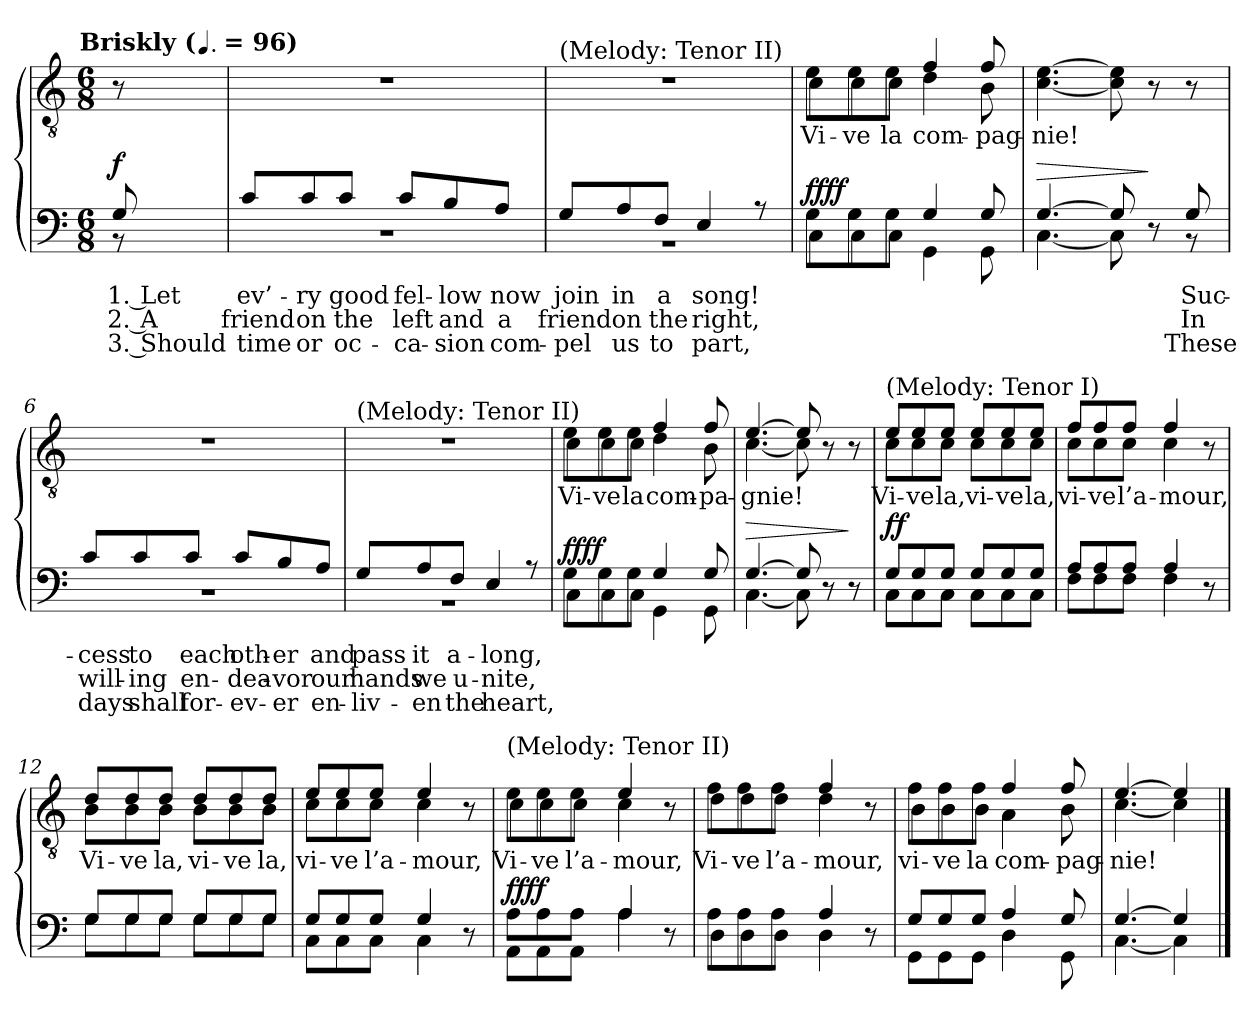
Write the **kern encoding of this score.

**kern	**text	**text	**text	**kern	**text	**dynam
*part1	*part1	*part1	*part1	*part1	*part1	*part1
*staff2	*staff2	*staff2	*staff2	*staff1	*staff1	*staff1/2
*clefF4	*	*	*	*clefGv2	*	*
!!LO:TX:omd:t=Briskly ([quarter-dot] = 96)
*M6/8	*	*	*	*M6/8	*	*
*MM144	*	*	*	*MM144	*	*
=1	=1	=1	=1	=1	=1	=1
*^	*	*	*	*	*	*
!	!	!	!	!	!	!	!LO:DY:a=2
8G/	8r	1. Let	2. A	3. Should	8r	.	f
=2	=2	=2	=2	=2	=2	=2	=2
8c/L	2.r	ev’-	friend	time	2.r	.	.
8c/	.	-ry	on	or	.	.	.
8c/J	.	good	the	oc-	.	.	.
8cL	.	fel-	left	-ca-	.	.	.
8B	.	-low	and	-sion	.	.	.
8AJ	.	now	a	com-	.	.	.
=3	=3	=3	=3	=3	=3	=3	=3
!	!	!	!	!	!LO:TX:t=(Melody&colon; Tenor II)	!	!
8G/L	2.r	join	friend	-pel	2.r	.	.
8A/	.	in	on	us	.	.	.
8F/J	.	a	the	to	.	.	.
4E	.	song!	right,	part,	.	.	.
8r	.	.	.	.	.	.	.
=4	=4	=4	=4	=4	=4	=4	=4
*	*	*	*	*	*^	*	*
!	!	!	!	!	!	!	!	!LO:DY:a=2
!	!	!	!	!	!	!	!	!LO:DY:n=1:a
8G\L	8CL	.	.	.	8e\L	8cL	Vi-	ff ff
8G\	8C	.	.	.	8e\	8c	-ve	.
8G\J	8CJ	.	.	.	8e\J	8cJ	la	.
4G/	4GG	.	.	.	4f/	4d	com-	.
8G/	8GG	.	.	.	8f/	8B	-pag-	.
=5	=5	=5	=5	=5	=5	=5	=5	=5
!	!	!	!	!	!	!	!	!LO:HP:a=2
!	!	!	!	!	!	!	!	!LO:HP:n=1:a
*	*	*	*	*	*v	*v	*	*
[4.G/	[4.C	.	.	.	[4.c\ [4.e\	-nie!	> >
8G/]	8C]	.	.	.	8c]\ 8e]\	.	.
8r	8ryy	.	.	.	8r	.	] ]
8G/	8r	Suc-	In	These	8r	.	.
!!LO:LB:g=z
=6	=6	=6	=6	=6	=6	=6	=6
8c/L	2.r	-cess	will-	days	2.r	.	.
8c/	.	to	-ing	shall	.	.	.
8c/J	.	each	en-	for-	.	.	.
8c/L	.	oth-	-dea-	-ev-	.	.	.
8B/	.	-er	-vor	-er	.	.	.
8A/J	.	and	our	en-	.	.	.
=7	=7	=7	=7	=7	=7	=7	=7
!	!	!	!	!	!LO:TX:t=(Melody&colon; Tenor II)	!	!
8G/L	2.r	pass	hands	-liv-	2.r	.	.
8A/	.	it	we	-en	.	.	.
8F/J	.	a-	u-	the	.	.	.
4E/	.	-long,	-nite,	heart,	.	.	.
8r	.	.	.	.	.	.	.
=8	=8	=8	=8	=8	=8	=8	=8
*	*	*	*	*	*^	*	*
!	!	!	!	!	!	!	!	!LO:DY:a=2
!	!	!	!	!	!	!	!	!LO:DY:n=1:a
8G\L	8CL	.	.	.	8e\L	8cL	Vi-	ff ff
8G\	8C	.	.	.	8e\	8c	-ve	.
8G\J	8CJ	.	.	.	8e\J	8cJ	la	.
4G/	4GG	.	.	.	4f/	4d	com-	.
8G/	8GG	.	.	.	8f/	8B	-pa-	.
=9	=9	=9	=9	=9	=9	=9	=9	=9
!	!	!	!	!	!	!	!	!LO:HP:a=2
!	!	!	!	!	!	!	!	!LO:HP:n=1:a
[4.G/	[4.C	.	.	.	[4.e/	[4.c	-gnie!	> >
8G/]	8C]	.	.	.	8e/]	8c]	.	.
8r	8ryy	.	.	.	8r	8ryy	.	.
8r	8ryy	.	.	.	8r	8ryy	.	] ]
!!LO:LB:g=z	!!
=10	=10	=10	=10	=10	=10	=10	=10	=10
!	!	!	!	!	!LO:TX:t=(Melody&colon; Tenor I)	!	!	!
!	!	!	!	!	!	!	!	!LO:DY:a=2
!	!	!	!	!	!	!	!	!LO:DY:n=1:a
8G/L	8CL	.	.	.	8e/L	8cL	Vi-	f f
8G/	8C	.	.	.	8e/	8c	-ve	.
8G/J	8CJ	.	.	.	8e/J	8cJ	la,	.
8G/L	8CL	.	.	.	8e/L	8cL	vi-	.
8G/	8C	.	.	.	8e/	8c	-ve	.
8G/J	8CJ	.	.	.	8e/J	8cJ	la,	.
=11	=11	=11	=11	=11	=11	=11	=11	=11
8A/L	8FL	.	.	.	8f/L	8cL	vi-	.
8A/	8F	.	.	.	8f/	8c	-ve	.
8A/J	8FJ	.	.	.	8f/J	8cJ	l’a-	.
4A/	4F	.	.	.	4f/	4c	-mour,	.
8r	8ryy	.	.	.	8r	8ryy	.	.
=12	=12	=12	=12	=12	=12	=12	=12	=12
8G/L	8G\L	.	.	.	8d/L	8BL	Vi-	.
8G/	8G\	.	.	.	8d/	8B	-ve	.
8G\J	8G/J	.	.	.	8d/J	8BJ	la,	.
8G/L	8G\L	.	.	.	8d/L	8BL	vi-	.
8G/	8G\	.	.	.	8d/	8B	-ve	.
8G/J	8G\J	.	.	.	8d/J	8BJ	la,	.
=13	=13	=13	=13	=13	=13	=13	=13	=13
8G/L	8CL	.	.	.	8e/L	8cL	vi-	.
8G/	8C	.	.	.	8e/	8c	-ve	.
8G/J	8CJ	.	.	.	8e/J	8cJ	l’a-	.
4G/	4C	.	.	.	4e/	4c	-mour,	.
8r	8ryy	.	.	.	8r	8ryy	.	.
!!LO:LB:g=z	!!
=14	=14	=14	=14	=14	=14	=14	=14	=14
!	!	!	!	!	!LO:TX:t=(Melody&colon; Tenor II)	!	!	!
!	!	!	!	!	!	!	!	!LO:DY:a=2
!	!	!	!	!	!	!	!	!LO:DY:n=1:a
8A\L	8AAL	.	.	.	8e\L	8cL	Vi-	ff ff
8A\	8AA	.	.	.	8e\	8c	-ve	.
8A\J	8AAJ	.	.	.	8e\J	8cJ	l’a-	.
4A/	4A\	.	.	.	4e/	4c	-mour,	.
8r	8ryy	.	.	.	8r	8ryy	.	.
=15	=15	=15	=15	=15	=15	=15	=15	=15
8A\L	8DL	.	.	.	8f\L	8dL	Vi-	.
8A\	8D	.	.	.	8f\	8d	-ve	.
8A\J	8DJ	.	.	.	8f\J	8dJ	l’a-	.
4A/	4D	.	.	.	4f/	4d	-mour,	.
8r	8ryy	.	.	.	8r	8ryy	.	.
=16	=16	=16	=16	=16	=16	=16	=16	=16
8G/L	8GGL	.	.	.	8f\L	8BL	vi-	.
8G/	8GG	.	.	.	8f\	8B	-ve	.
8G/J	8GGJ	.	.	.	8f\J	8BJ	la	.
4A/	4D	.	.	.	4f/	4A	com-	.
8G/	8GG	.	.	.	8f/	8B	-pag-	.
=17	=17	=17	=17	=17	=17	=17	=17	=17
[4.G/	[4.C	.	.	.	[4.e/	[4.c	-nie!	.
4G/]	4C]	.	.	.	4e/]	4c]	.	.
*v	*v	*	*	*	*	*	*	*
*	*	*	*	*v	*v	*	*
==	==	==	==	==	==	==
*-	*-	*-	*-	*-	*-	*-
